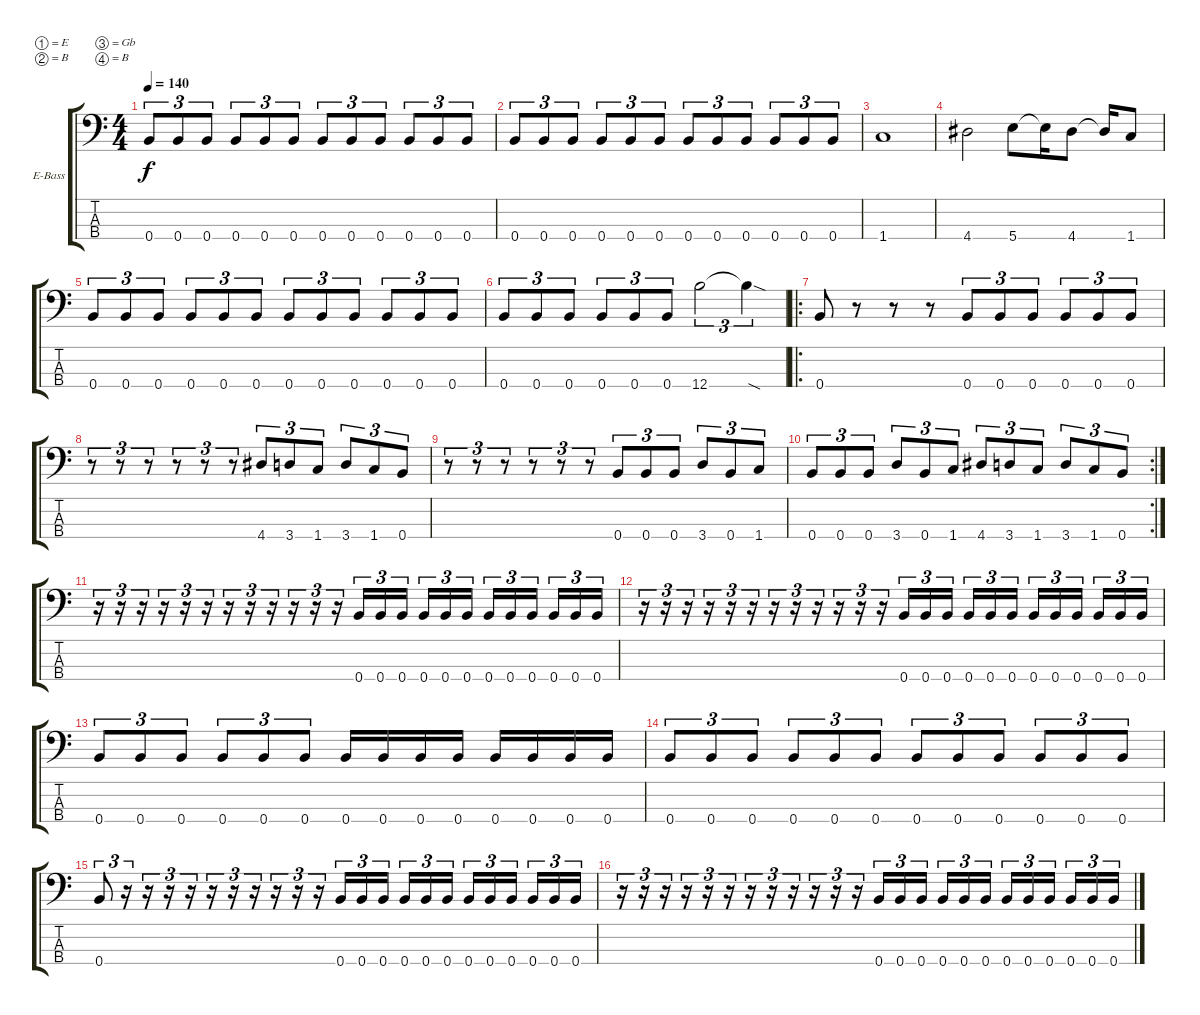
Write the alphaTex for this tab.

\bracketExtendMode groupsimilarinstruments
\firstSystemTrackNameOrientation horizontal
\otherSystemsTrackNameOrientation horizontal
\track ("Bass" "E-Bass") {instrument electricbassfinger}
\staff {score tabs}
\tuning (E3 B2 Gb2 B1)
\ts (4 4)
\tempo 140
\clef f4
\scale
0.333333
\ks c
0.4.8{tu (3 2) dy f} 0.4.8{tu (3 2)} 0.4.8{tu (3 2)} 0.4.8{tu (3 2)} 0.4.8{tu (3 2)} 0.4.8{tu (3 2)} 0.4.8{tu (3 2)} 0.4.8{tu (3 2)} 0.4.8{tu (3 2)} 0.4.8{tu (3 2)} 0.4.8{tu (3 2)} 0.4.8{tu (3 2)} |
\scale
0.333333 0.4.8{tu (3 2)} 0.4.8{tu (3 2)} 0.4.8{tu (3 2)} 0.4.8{tu (3 2)} 0.4.8{tu (3 2)} 0.4.8{tu (3 2)} 0.4.8{tu (3 2)} 0.4.8{tu (3 2)} 0.4.8{tu (3 2)} 0.4.8{tu (3 2)} 0.4.8{tu (3 2)} 0.4.8{tu (3 2)} |
\scale
0.333333 1.4.1 |
\scale
0.333333 4.4.2 5.4.8 5.4{t}.16 4.4.8 4.4{t}.16 1.4.8 |
\scale
0.312821 0.4.8{tu (3 2)} 0.4.8{tu (3 2)} 0.4.8{tu (3 2)} 0.4.8{tu (3 2)} 0.4.8{tu (3 2)} 0.4.8{tu (3 2)} 0.4.8{tu (3 2)} 0.4.8{tu (3 2)} 0.4.8{tu (3 2)} 0.4.8{tu (3 2)} 0.4.8{tu (3 2)} 0.4.8{tu (3 2)} |
\scale
0.312821 0.4.8{tu (3 2)} 0.4.8{tu (3 2)} 0.4.8{tu (3 2)} 0.4.8{tu (3 2)} 0.4.8{tu (3 2)} 0.4.8{tu (3 2)} 12.4.2{tu (3 2)} 12.4{sod t}.4{tu (3 2)} |
\ro
\scale
0.374359 0.4.8 r.8 r.8 r.8 0.4.8{tu (3 2)} 0.4.8{tu (3 2)} 0.4.8{tu (3 2)} 0.4.8{tu (3 2)} 0.4.8{tu (3 2)} 0.4.8{tu (3 2)} |
\scale
0.322751 r.8{tu (3 2)} r.8{tu (3 2)} r.8{tu (3 2)} r.8{tu (3 2)} r.8{tu (3 2)} r.8{tu (3 2)} 4.4.8{tu (3 2)} 3.4.8{tu (3 2)} 1.4.8{tu (3 2)} 3.4.8{tu (3 2)} 1.4.8{tu (3 2)} 0.4.8{tu (3 2)} |
\scale
0.322751 r.8{tu (3 2)} r.8{tu (3 2)} r.8{tu (3 2)} r.8{tu (3 2)} r.8{tu (3 2)} r.8{tu (3 2)} 0.4.8{tu (3 2)} 0.4.8{tu (3 2)} 0.4.8{tu (3 2)} 3.4.8{tu (3 2)} 0.4.8{tu (3 2)} 1.4.8{tu (3 2)} |
\rc 2
\scale
0.354497 0.4.8{tu (3 2)} 0.4.8{tu (3 2)} 0.4.8{tu (3 2)} 3.4.8{tu (3 2)} 0.4.8{tu (3 2)} 1.4.8{tu (3 2)} 4.4.8{tu (3 2)} 3.4.8{tu (3 2)} 1.4.8{tu (3 2)} 3.4.8{tu (3 2)} 1.4.8{tu (3 2)} 0.4.8{tu (3 2)} |
\scale
0.333333 r.16{tu (3 2)} r.16{tu (3 2)} r.16{tu (3 2)} r.16{tu (3 2)} r.16{tu (3 2)} r.16{tu (3 2)} r.16{tu (3 2)} r.16{tu (3 2)} r.16{tu (3 2)} r.16{tu (3 2)} r.16{tu (3 2)} r.16{tu (3 2)} 0.4.16{tu (3 2)} 0.4.16{tu (3 2)} 0.4.16{tu (3 2)} 0.4.16{tu (3 2)} 0.4.16{tu (3 2)} 0.4.16{tu (3 2)} 0.4.16{tu (3 2)} 0.4.16{tu (3 2)} 0.4.16{tu (3 2)} 0.4.16{tu (3 2)} 0.4.16{tu (3 2)} 0.4.16{tu (3 2)} |
\scale
0.333333 r.16{tu (3 2)} r.16{tu (3 2)} r.16{tu (3 2)} r.16{tu (3 2)} r.16{tu (3 2)} r.16{tu (3 2)} r.16{tu (3 2)} r.16{tu (3 2)} r.16{tu (3 2)} r.16{tu (3 2)} r.16{tu (3 2)} r.16{tu (3 2)} 0.4.16{tu (3 2)} 0.4.16{tu (3 2)} 0.4.16{tu (3 2)} 0.4.16{tu (3 2)} 0.4.16{tu (3 2)} 0.4.16{tu (3 2)} 0.4.16{tu (3 2)} 0.4.16{tu (3 2)} 0.4.16{tu (3 2)} 0.4.16{tu (3 2)} 0.4.16{tu (3 2)} 0.4.16{tu (3 2)} |
\scale
0.333333 0.4.8{tu (3 2)} 0.4.8{tu (3 2)} 0.4.8{tu (3 2)} 0.4.8{tu (3 2)} 0.4.8{tu (3 2)} 0.4.8{tu (3 2)} 0.4.16 0.4.16 0.4.16 0.4.16 0.4.16 0.4.16 0.4.16 0.4.16 |
\scale
0.333333 0.4.8{tu (3 2)} 0.4.8{tu (3 2)} 0.4.8{tu (3 2)} 0.4.8{tu (3 2)} 0.4.8{tu (3 2)} 0.4.8{tu (3 2)} 0.4.8{tu (3 2)} 0.4.8{tu (3 2)} 0.4.8{tu (3 2)} 0.4.8{tu (3 2)} 0.4.8{tu (3 2)} 0.4.8{tu (3 2)} |
\scale
0.333333 0.4.8{tu (3 2)} r.16{tu (3 2)} r.16{tu (3 2)} r.16{tu (3 2)} r.16{tu (3 2)} r.16{tu (3 2)} r.16{tu (3 2)} r.16{tu (3 2)} r.16{tu (3 2)} r.16{tu (3 2)} r.16{tu (3 2)} 0.4.16{tu (3 2)} 0.4.16{tu (3 2)} 0.4.16{tu (3 2)} 0.4.16{tu (3 2)} 0.4.16{tu (3 2)} 0.4.16{tu (3 2)} 0.4.16{tu (3 2)} 0.4.16{tu (3 2)} 0.4.16{tu (3 2)} 0.4.16{tu (3 2)} 0.4.16{tu (3 2)} 0.4.16{tu (3 2)} |
\scale
0.333333 r.16{tu (3 2)} r.16{tu (3 2)} r.16{tu (3 2)} r.16{tu (3 2)} r.16{tu (3 2)} r.16{tu (3 2)} r.16{tu (3 2)} r.16{tu (3 2)} r.16{tu (3 2)} r.16{tu (3 2)} r.16{tu (3 2)} r.16{tu (3 2)} 0.4.16{tu (3 2)} 0.4.16{tu (3 2)} 0.4.16{tu (3 2)} 0.4.16{tu (3 2)} 0.4.16{tu (3 2)} 0.4.16{tu (3 2)} 0.4.16{tu (3 2)} 0.4.16{tu (3 2)} 0.4.16{tu (3 2)} 0.4.16{tu (3 2)} 0.4.16{tu (3 2)} 0.4.16{tu (3 2)}
